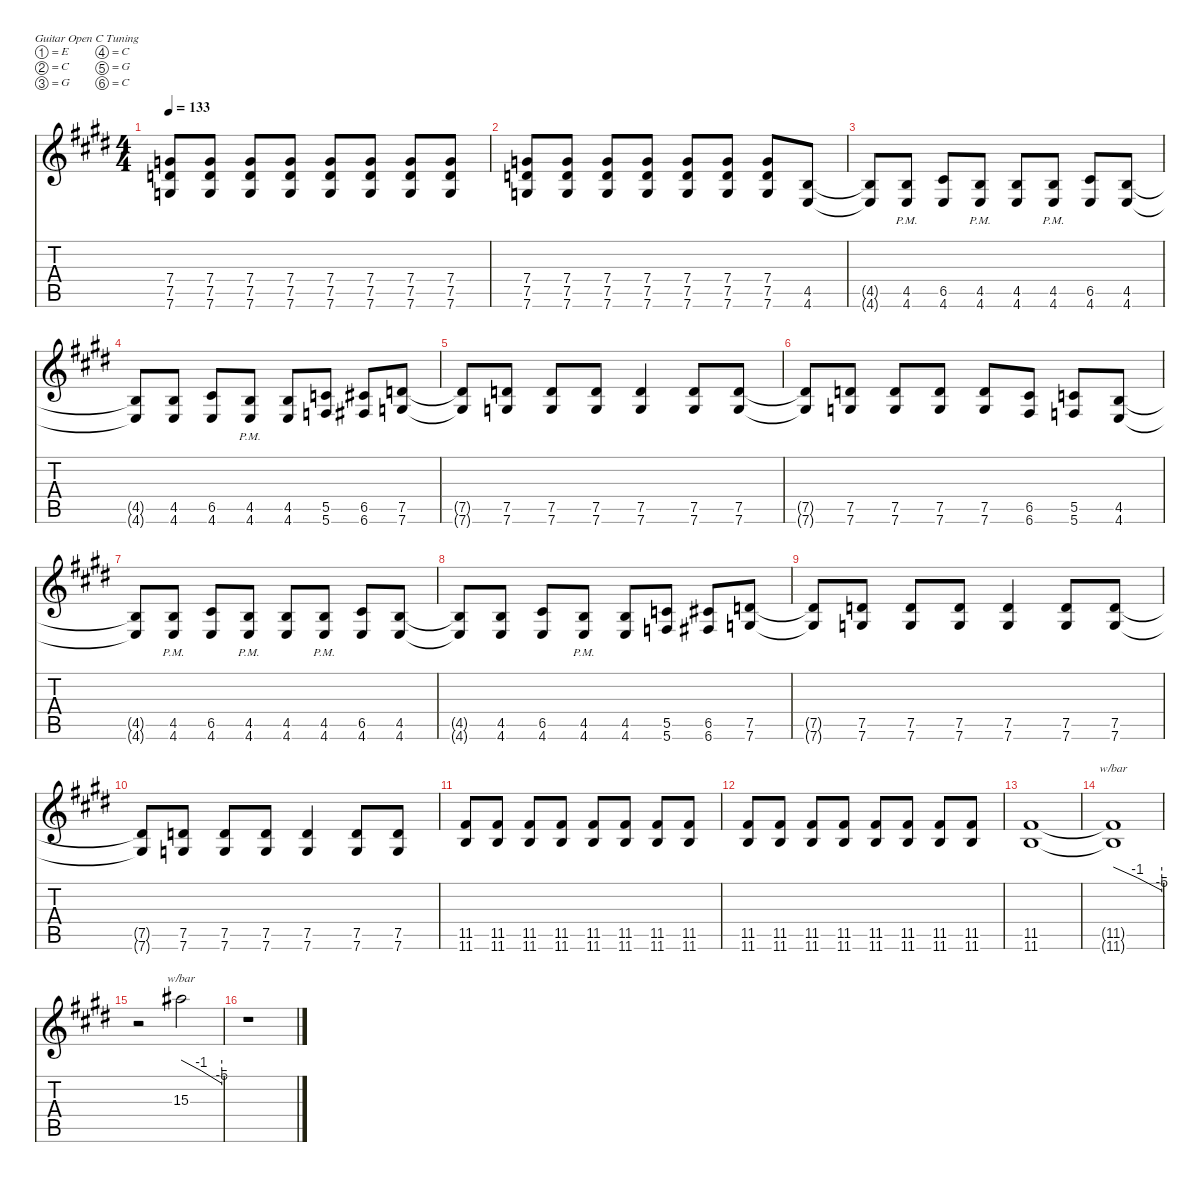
\defaultSystemsLayout 4
\hideDynamics
\bracketExtendMode nobrackets
\singleTrackTrackNamePolicy hidden
\multiTrackTrackNamePolicy hidden
\firstSystemTrackNameMode fullname
\firstSystemTrackNameOrientation horizontal
\otherSystemsTrackNameOrientation horizontal
\track ("Dave Young" "dist.guit.") {instrument distortionguitar}
\staff {score tabs}
\tuning (E4 C4 G3 C3 G2 C2)
\ts (4 4)
\tempo 133
\clef g2
\ks e
(7.4{acc forcenatural} 7.5{acc forcenatural} 7.6{acc forcenatural}).8{dy f beam Up} (7.4{acc forcenatural} 7.5{acc forcenatural} 7.6{acc forcenatural}).8{beam Up} (7.4{acc forcenatural} 7.5{acc forcenatural} 7.6{acc forcenatural}).8{beam Up} (7.4{acc forcenatural} 7.5{acc forcenatural} 7.6{acc forcenatural}).8{beam Up} (7.4{acc forcenatural} 7.5{acc forcenatural} 7.6{acc forcenatural}).8{beam Up} (7.4{acc forcenatural} 7.5{acc forcenatural} 7.6{acc forcenatural}).8{beam Up} (7.4{acc forcenatural} 7.5{acc forcenatural} 7.6{acc forcenatural}).8{beam Up} (7.4{acc forcenatural} 7.5{acc forcenatural} 7.6{acc forcenatural}).8{beam Up} |
(7.4{acc forcenatural} 7.5{acc forcenatural} 7.6{acc forcenatural}).8{beam Up} (7.4{acc forcenatural} 7.5{acc forcenatural} 7.6{acc forcenatural}).8{beam Up} (7.4{acc forcenatural} 7.5{acc forcenatural} 7.6{acc forcenatural}).8{beam Up} (7.4{acc forcenatural} 7.5{acc forcenatural} 7.6{acc forcenatural}).8{beam Up} (7.4{acc forcenatural} 7.5{acc forcenatural} 7.6{acc forcenatural}).8{beam Up} (7.4{acc forcenatural} 7.5{acc forcenatural} 7.6{acc forcenatural}).8{beam Up} (7.4{acc forcenatural} 7.5{acc forcenatural} 7.6{acc forcenatural}).8{beam Up} (4.5{acc forcenatural} 4.6{acc forcenatural}).8{beam Up} |
(4.5{t acc forcenatural} 4.6{t acc forcenatural}).8{beam Up} (4.5{pm acc forcenatural} 4.6{pm acc forcenatural}).8{beam Up} (6.5{acc #} 4.6{acc forcenatural}).8{beam Up} (4.5{pm acc forcenatural} 4.6{pm acc forcenatural}).8{beam Up} (4.5{acc forcenatural} 4.6{acc forcenatural}).8{beam Up} (4.5{pm acc forcenatural} 4.6{pm acc forcenatural}).8{beam Up} (6.5{acc #} 4.6{acc forcenatural}).8{beam Up} (4.5{acc forcenatural} 4.6{acc forcenatural}).8{beam Up} |
(4.5{t acc forcenatural} 4.6{t acc forcenatural}).8{beam Up} (4.5{acc forcenatural} 4.6{acc forcenatural}).8{beam Up} (6.5{acc #} 4.6{acc forcenatural}).8{beam Up} (4.5{pm acc forcenatural} 4.6{pm acc forcenatural}).8{beam Up} (4.5{acc forcenatural} 4.6{acc forcenatural}).8{beam Up} (5.5{acc forcenatural} 5.6{acc forcenatural}).8{beam Up} (6.5{acc #} 6.6{acc #}).8{beam Up} (7.5{acc forcenatural} 7.6{acc forcenatural}).8{beam Up} |
(7.5{t acc forcenatural} 7.6{t acc forcenatural}).8{beam Up} (7.5{acc forcenatural} 7.6{acc forcenatural}).8{beam Up} (7.5{acc forcenatural} 7.6{acc forcenatural}).8{beam Up} (7.5{acc forcenatural} 7.6{acc forcenatural}).8{beam Up} (7.5{acc forcenatural} 7.6{acc forcenatural}).4{beam Up} (7.5{acc forcenatural} 7.6{acc forcenatural}).8{beam Up} (7.5{acc forcenatural} 7.6{acc forcenatural}).8{beam Up} |
(7.5{t acc forcenatural} 7.6{t acc forcenatural}).8{beam Up} (7.5{acc forcenatural} 7.6{acc forcenatural}).8{beam Up} (7.5{acc forcenatural} 7.6{acc forcenatural}).8{beam Up} (7.5{acc forcenatural} 7.6{acc forcenatural}).8{beam Up} (7.5{acc forcenatural} 7.6{acc forcenatural}).8{beam Up} (6.5{acc #} 6.6{acc #}).8{beam Up} (5.5{acc forcenatural} 5.6{acc forcenatural}).8{beam Up} (4.5{acc forcenatural} 4.6{acc forcenatural}).8{beam Up} |
(4.5{t acc forcenatural} 4.6{t acc forcenatural}).8{beam Up} (4.5{pm acc forcenatural} 4.6{pm acc forcenatural}).8{beam Up} (6.5{acc #} 4.6{acc forcenatural}).8{beam Up} (4.5{pm acc forcenatural} 4.6{pm acc forcenatural}).8{beam Up} (4.5{acc forcenatural} 4.6{acc forcenatural}).8{beam Up} (4.5{pm acc forcenatural} 4.6{pm acc forcenatural}).8{beam Up} (6.5{acc #} 4.6{acc forcenatural}).8{beam Up} (4.5{acc forcenatural} 4.6{acc forcenatural}).8{beam Up} |
(4.5{t acc forcenatural} 4.6{t acc forcenatural}).8{beam Up} (4.5{acc forcenatural} 4.6{acc forcenatural}).8{beam Up} (6.5{acc #} 4.6{acc forcenatural}).8{beam Up} (4.5{pm acc forcenatural} 4.6{pm acc forcenatural}).8{beam Up} (4.5{acc forcenatural} 4.6{acc forcenatural}).8{beam Up} (5.5{acc forcenatural} 5.6{acc forcenatural}).8{beam Up} (6.5{acc #} 6.6{acc #}).8{beam Up} (7.5{acc forcenatural} 7.6{acc forcenatural}).8{beam Up} |
(7.5{t acc forcenatural} 7.6{t acc forcenatural}).8{beam Up} (7.5{acc forcenatural} 7.6{acc forcenatural}).8{beam Up} (7.5{acc forcenatural} 7.6{acc forcenatural}).8{beam Up} (7.5{acc forcenatural} 7.6{acc forcenatural}).8{beam Up} (7.5{acc forcenatural} 7.6{acc forcenatural}).4{beam Up} (7.5{acc forcenatural} 7.6{acc forcenatural}).8{beam Up} (7.5{acc forcenatural} 7.6{acc forcenatural}).8{beam Up} |
(7.5{t acc forcenatural} 7.6{t acc forcenatural}).8{beam Up} (7.5{acc forcenatural} 7.6{acc forcenatural}).8{beam Up} (7.5{acc forcenatural} 7.6{acc forcenatural}).8{beam Up} (7.5{acc forcenatural} 7.6{acc forcenatural}).8{beam Up} (7.5{acc forcenatural} 7.6{acc forcenatural}).4{beam Up} (7.5{acc forcenatural} 7.6{acc forcenatural}).8{beam Up} (7.5{acc forcenatural} 7.6{acc forcenatural}).8{beam Up} |
(11.5{acc #} 11.6{acc forcenatural}).8{beam Up} (11.5{acc #} 11.6{acc forcenatural}).8{beam Up} (11.5{acc #} 11.6{acc forcenatural}).8{beam Up} (11.5{acc #} 11.6{acc forcenatural}).8{beam Up} (11.5{acc #} 11.6{acc forcenatural}).8{beam Up} (11.5{acc #} 11.6{acc forcenatural}).8{beam Up} (11.5{acc #} 11.6{acc forcenatural}).8{beam Up} (11.5{acc #} 11.6{acc forcenatural}).8{beam Up} |
(11.5{acc #} 11.6{acc forcenatural}).8{beam Up} (11.5{acc #} 11.6{acc forcenatural}).8{beam Up} (11.5{acc #} 11.6{acc forcenatural}).8{beam Up} (11.5{acc #} 11.6{acc forcenatural}).8{beam Up} (11.5{acc #} 11.6{acc forcenatural}).8{beam Up} (11.5{acc #} 11.6{acc forcenatural}).8{beam Up} (11.5{acc #} 11.6{acc forcenatural}).8{beam Up} (11.5{acc #} 11.6{acc forcenatural}).8{beam Up} |
(11.5{acc #} 11.6{acc forcenatural}).1{beam Up} |
(11.5{t acc #} 11.6{t acc forcenatural}).1{tbe (custom default 0 0 30 -4 30 -4 60 -20 0 0 60 0) beam Up} |
r.2{beam Down} 15.3{acc #}.2{tbe (custom default 0 0 30 -4 30 -4 60 -20 0 0 60 0) dy fff beam Down} |
r.1{beam Down}
